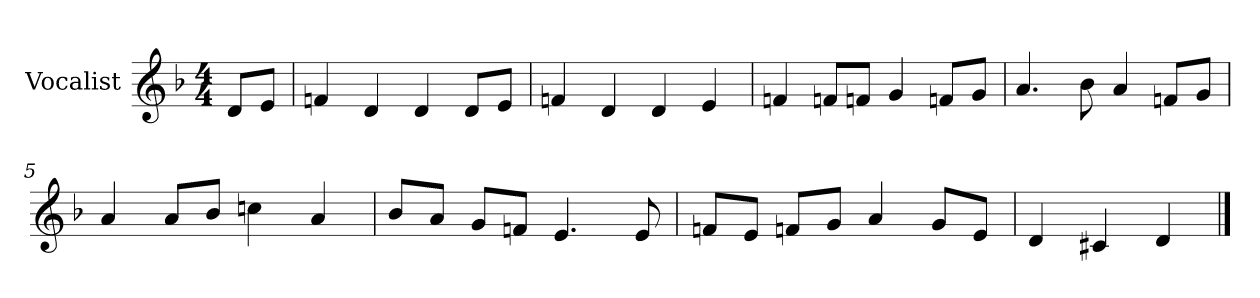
**kern
*part1
*staff1
*I"Vocalist
*k[b-]
*d:
*M4/4
=
8dL
8eJ
=1
4fn
4d
4d
8dL
8eJ
=2
4fn
4d
4d
4e
=3
4fn
8fnL
8fnJ
4g
8fnL
8gJ
=4
4.a
8b-
4a
8fnL
8gJ
=5
4a
8aL
8b-J
4ccn
4a
=6
8b-L
8aJ
8gL
8fnJ
4.e
8e
=7
8fnL
8eJ
8fnL
8gJ
4a
8gL
8eJ
=8
4d
4c#X
4d
==
*-
